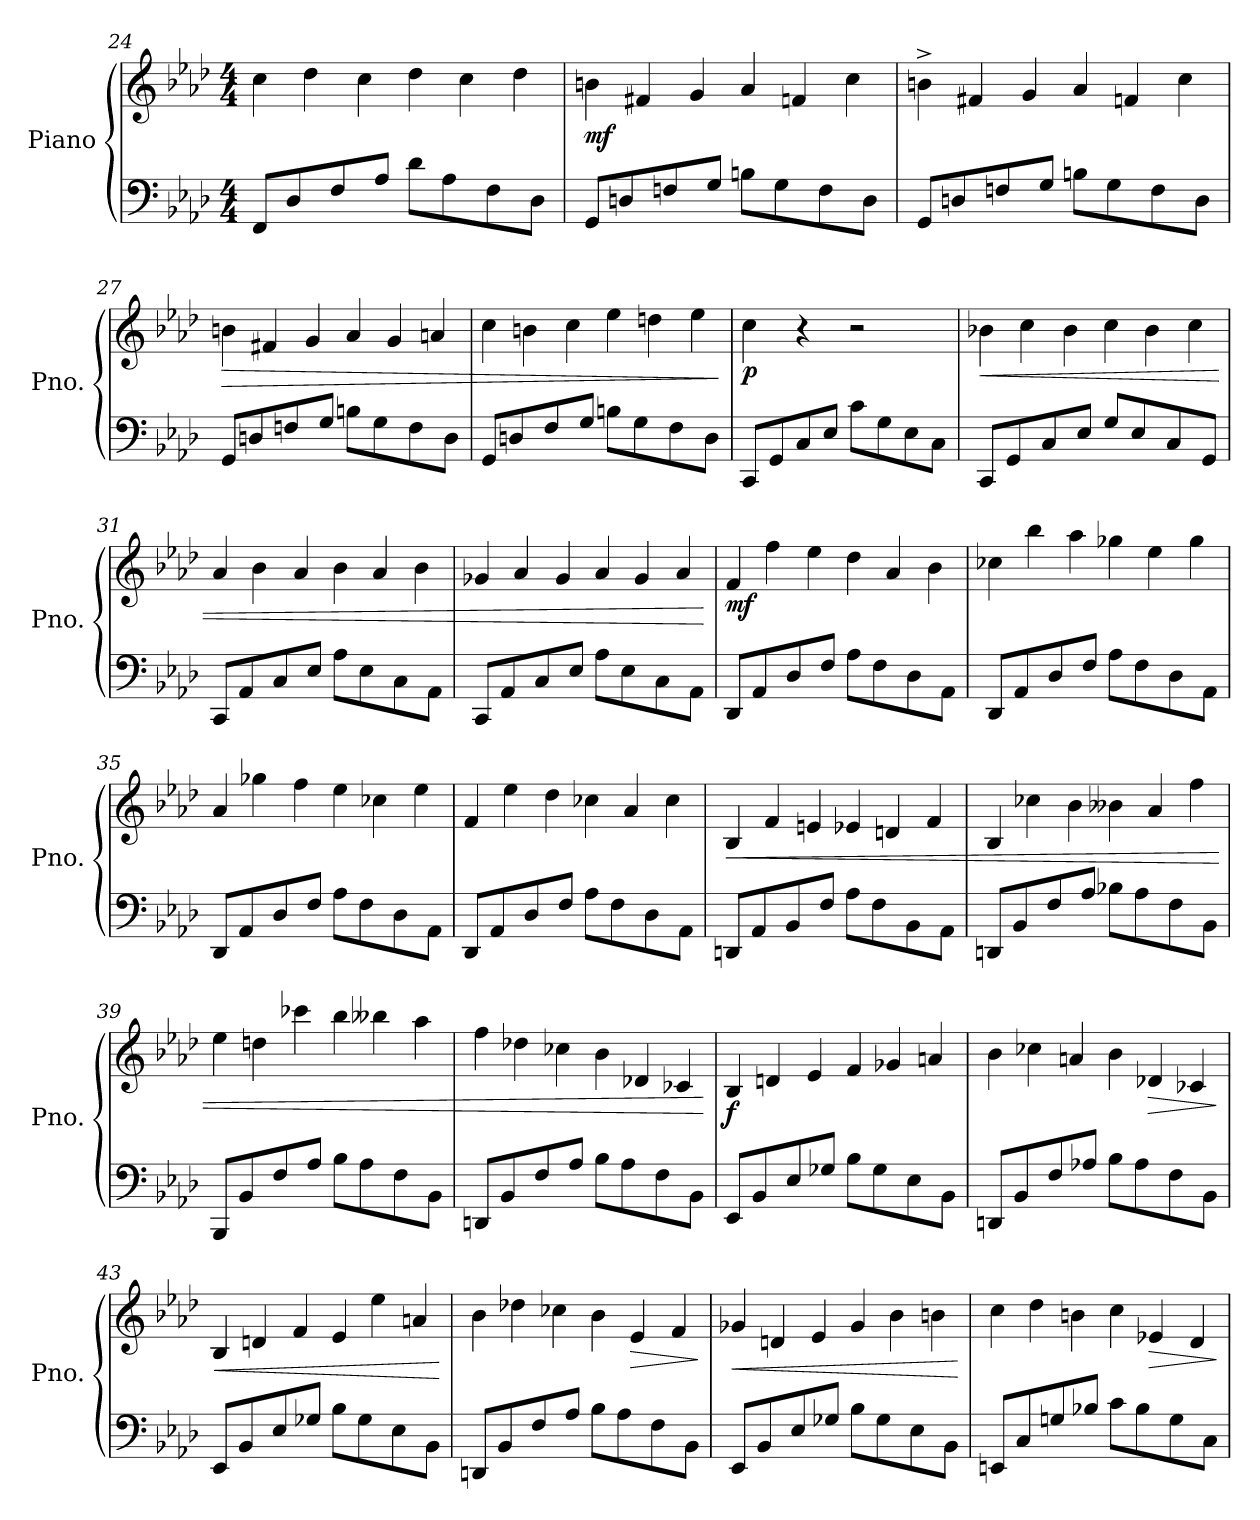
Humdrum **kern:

**kern	**kern	**dynam
*part1	*part1	*part1
*staff2	*staff1	*staff1/2
*I"Piano	*	*
*I'Pno.	*	*
*clefF4	*clefG2	*
*k[b-e-a-d-]	*k[b-e-a-d-]	*
*M4/4	*M4/4	*
*	*Xtuplet	*
=24	=24	=24
8FF/L	6cc\	.
8D-/	.	.
.	6dd-\	.
8F/	.	.
.	6cc\	.
8A-/J	.	.
8d-\L	6dd-\	.
8A-\	.	.
.	6cc\	.
8F\	.	.
.	6dd-\	.
8D-\J	.	.
=25	=25	=25
!	!	!LO:DY:b
8GG/L	6bn\	mf
8Dn/	.	.
.	6f#X/	.
8Fn/	.	.
.	6g/	.
8G/J	.	.
8Bn\L	6a-/	.
8G\	.	.
.	6fn/	.
8F\	.	.
.	6cc\	.
8D\J	.	.
=26	=26	=26
8GG/L	6bn^\	.
8Dn/	.	.
.	6f#X/	.
8Fn/	.	.
.	6g/	.
8G/J	.	.
8Bn\L	6a-/	.
8G\	.	.
.	6fn/	.
8F\	.	.
.	6cc\	.
8D\J	.	.
!!LO:LB:g=z
=27	=27	=27
!	!	!LO:HP:b
8GG/L	6bn\	>
8Dn/	.	.
.	6f#X/	.
8Fn/	.	.
.	6g/	.
8G/J	.	.
8Bn\L	6a-/	.
8G\	.	.
.	6g/	.
8F\	.	.
.	6an/	.
8D\J	.	.
=28	=28	=28
8GG/L	6cc\	.
8Dn/	.	.
.	6bn\	.
8F/	.	.
.	6cc\	.
8G/J	.	.
8Bn\L	6ee-\	.
8G\	.	.
.	6ddn\	.
8F\	.	.
.	6ee-\	.
8D\J	.	.
.	.	]
=29	=29	=29
!	!	!LO:DY:b
8CC/L	4cc\	p
8GG/	.	.
8C/	4r	.
8E-/J	.	.
8c\L	2r	.
8G\	.	.
8E-\	.	.
8C\J	.	.
=30	=30	=30
!	!	!LO:HP:b
8CC/L	6b-X\	<
8GG/	.	.
.	6cc\	.
8C/	.	.
.	6b-\	.
8E-/J	.	.
8G/L	6cc\	.
8E-/	.	.
.	6b-\	.
8C/	.	.
.	6cc\	.
8GG/J	.	.
!!LO:LB:g=z
=31	=31	=31
8CC/L	6a-/	.
8AA-/	.	.
.	6b-\	.
8C/	.	.
.	6a-/	.
8E-/J	.	.
8A-\L	6b-\	.
8E-\	.	.
.	6a-/	.
8C\	.	.
.	6b-\	.
8AA-\J	.	.
=32	=32	=32
8CC/L	6g-X/	.
8AA-/	.	.
.	6a-/	.
8C/	.	.
.	6g-/	.
8E-/J	.	.
8A-\L	6a-/	.
8E-\	.	.
.	6g-/	.
8C\	.	.
.	6a-/	.
8AA-\J	.	.
.	.	[
=33	=33	=33
!	!	!LO:DY:b
8DD-/L	6f/	mf
8AA-/	.	.
.	6ff\	.
8D-/	.	.
.	6ee-\	.
8F/J	.	.
8A-\L	6dd-\	.
8F\	.	.
.	6a-/	.
8D-\	.	.
.	6b-\	.
8AA-\J	.	.
=34	=34	=34
8DD-/L	6cc-X\	.
8AA-/	.	.
.	6bb-\	.
8D-/	.	.
.	6aa-\	.
8F/J	.	.
8A-\L	6gg-X\	.
8F\	.	.
.	6ee-\	.
8D-\	.	.
.	6gg-\	.
8AA-\J	.	.
=35	=35	=35
8DD-/L	6a-/	.
8AA-/	.	.
.	6gg-X\	.
8D-/	.	.
.	6ff\	.
8F/J	.	.
8A-\L	6ee-\	.
8F\	.	.
.	6cc-X\	.
8D-\	.	.
.	6ee-\	.
8AA-\J	.	.
!!LO:LB:g=z
=36	=36	=36
8DD-/L	6f/	.
8AA-/	.	.
.	6ee-\	.
8D-/	.	.
.	6dd-\	.
8F/J	.	.
8A-\L	6cc-X\	.
8F\	.	.
.	6a-/	.
8D-\	.	.
.	6cc-\	.
8AA-\J	.	.
=37	=37	=37
!	!	!LO:HP:b
8DDn/L	6B-/	<
8AA-/	.	.
.	6f/	.
8BB-/	.	.
.	6en/	.
8F/J	.	.
8A-\L	6e-X/	.
8F\	.	.
.	6dn/	.
8BB-\	.	.
.	6f/	.
8AA-\J	.	.
=38	=38	=38
8DDn/L	6B-/	.
8BB-/	.	.
.	6cc-X\	.
8F/	.	.
.	6b-\	.
8A-/J	.	.
8B-X\L	6b--X\	.
8A-\	.	.
.	6a-/	.
8F\	.	.
.	6ff\	.
8BB-\J	.	.
=39	=39	=39
8BBB-/L	6ee-\	.
8BB-/	.	.
.	6ddn\	.
8F/	.	.
.	6ccc-X\	.
8A-/J	.	.
8B-\L	6bb-\	.
8A-\	.	.
.	6bb--X\	.
8F\	.	.
.	6aa-\	.
8BB-\J	.	.
!!LO:LB:g=z
=40	=40	=40
8DDn/L	6ff\	.
8BB-/	.	.
.	6dd-X\	.
8F/	.	.
.	6cc-X\	.
8A-/J	.	.
8B-\L	6b-\	.
8A-\	.	.
.	6d-X/	.
8F\	.	.
.	6c-X/	.
8BB-\J	.	.
.	.	[
=41	=41	=41
!	!	!LO:DY:b
8EE-/L	6B-/	f
8BB-/	.	.
.	6dn/	.
8E-/	.	.
.	6e-/	.
8G-X/J	.	.
8B-\L	6f/	.
8G-\	.	.
.	6g-X/	.
8E-\	.	.
.	6an/	.
8BB-\J	.	.
=42	=42	=42
8DDn/L	6b-\	.
8BB-/	.	.
.	6cc-X\	.
8F/	.	.
.	6an/	.
8A-X/J	.	.
8B-\L	6b-\	.
8A-\	.	.
!	!	!LO:HP:b
.	6d-X/	>
8F\	.	.
.	6c-X/	.
8BB-\J	.	.
.	.	]
=43	=43	=43
!	!	!LO:HP:b
8EE-/L	6B-/	<
8BB-/	.	.
.	6dn/	.
8E-/	.	.
.	6f/	.
8G-X/J	.	.
8B-\L	6e-/	.
8G-\	.	.
.	6ee-\	.
8E-\	.	.
.	6an/	.
8BB-\J	.	.
.	.	[
!!LO:PB:g=z
=44	=44	=44
8DDn/L	6b-\	.
8BB-/	.	.
.	6dd-X\	.
8F/	.	.
.	6cc-X\	.
8A-/J	.	.
8B-\L	6b-\	.
8A-\	.	.
!	!	!LO:HP:b
.	6e-/	>
8F\	.	.
.	6f/	.
8BB-\J	.	.
.	.	]
=45	=45	=45
!	!	!LO:HP:b
8EE-/L	6g-X/	<
8BB-/	.	.
.	6dn/	.
8E-/	.	.
.	6e-/	.
8G-X/J	.	.
8B-\L	6g-/	.
8G-\	.	.
.	6b-\	.
8E-\	.	.
.	6bn\	.
8BB-\J	.	.
.	.	[
=46	=46	=46
8EEn/L	6cc\	.
8C/	.	.
.	6dd-\	.
8Gn/	.	.
.	6bn\	.
8B-X/J	.	.
8c\L	6cc\	.
8B-\	.	.
!	!	!LO:HP:b
.	6e-X/	>
8G\	.	.
.	6d-/	.
8C\J	.	.
.	.	]
=	=	=
*-	*-	*-
